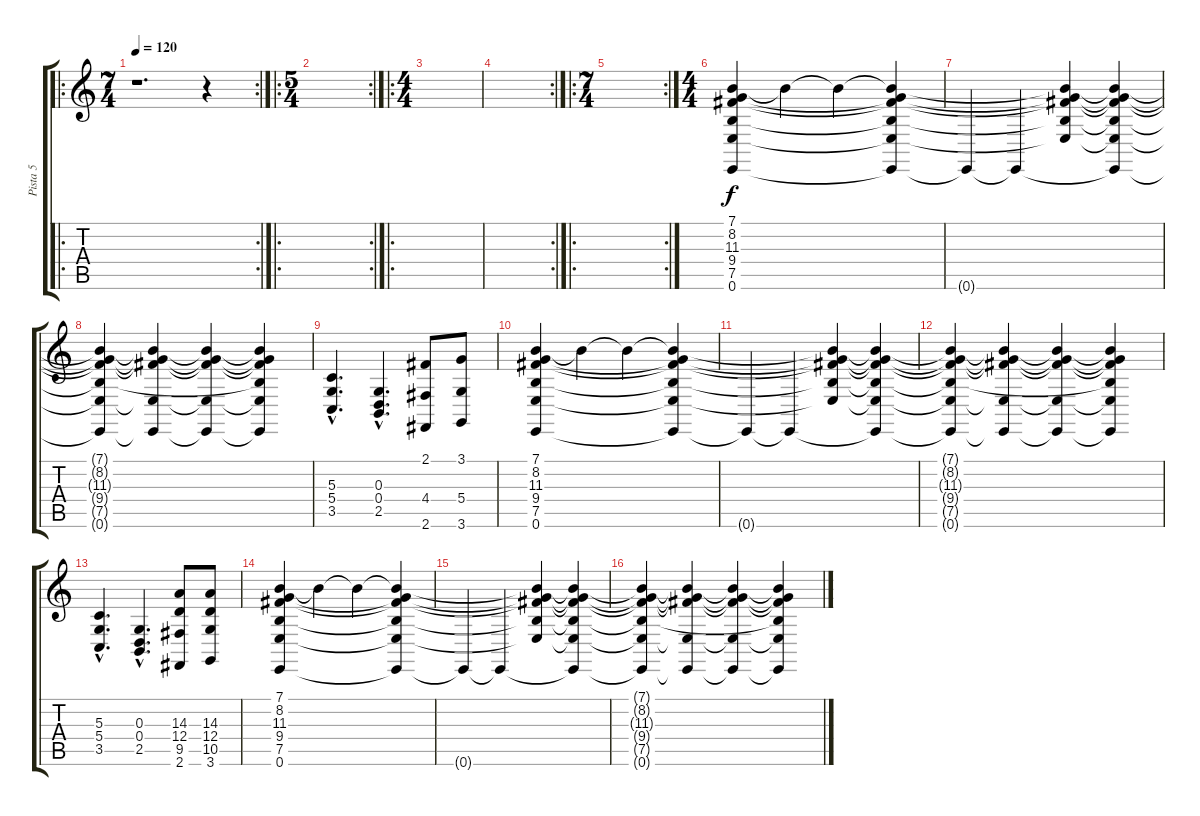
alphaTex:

\track ("Pista 5" "Pista 5") {instrument stringensemble1}
\staff {score tabs}
\tuning (E4 B3 G3 D3 A2 E2) {hide}
\ro
\rc 2
\ts (7 4)
\tempo 120
\clef g2
\ks c
r.1{d dy f instrument stringensemble1} r.4 |
\ro
\rc 2
\ts (5 4)
|
\ro
\ts (4 4)
|
\rc 2
|
\ro
\rc 2
\ts (7 4)
|
\ts (4 4)
(7.1 8.2 11.3 9.4 7.5 0.6).4 7.1{t}.4 7.1{t}.4 (7.1{t} 8.2{t} 11.3{t} 9.4{t} 7.5{t} 0.6{t}).4 |
0.6{t}.4 0.6{t}.4 (7.1{t} 8.2{t} 11.3{t} 9.4{t} 7.5{t}).4 (7.1{t} 8.2{t} 11.3{t} 9.4{t} 7.5{t} 0.6{t}).4 |
(7.1{t} 8.2{t} 11.3{t} 9.4{t} 7.5{t} 0.6{t}).4 (7.1{t} 8.2{t} 11.3{t} 7.5{t} 0.6{t}).4 (7.1{t} 8.2{t} 11.3{t} 7.5{t} 0.6{t}).4 (7.1{t} 8.2{t} 11.3{t} 9.4{t} 7.5{t} 0.6{t}).4 |
(5.3{hac} 5.4{hac} 3.5{hac}).4{d} (0.3{hac} 0.4{hac} 2.5{hac}).4{d} (2.1 4.4 2.6).8 (3.1 5.4 3.6).8 |
(7.1 8.2 11.3 9.4 7.5 0.6).4 7.1{t}.4 7.1{t}.4 (7.1{t} 8.2{t} 11.3{t} 9.4{t} 7.5{t} 0.6{t}).4 |
0.6{t}.4 0.6{t}.4 (7.1{t} 8.2{t} 11.3{t} 9.4{t} 7.5{t}).4 (7.1{t} 8.2{t} 11.3{t} 9.4{t} 7.5{t} 0.6{t}).4 |
(7.1{t} 8.2{t} 11.3{t} 9.4{t} 7.5{t} 0.6{t}).4 (7.1{t} 8.2{t} 11.3{t} 7.5{t} 0.6{t}).4 (7.1{t} 8.2{t} 11.3{t} 7.5{t} 0.6{t}).4 (7.1{t} 8.2{t} 11.3{t} 9.4{t} 7.5{t} 0.6{t}).4 |
(5.3{hac} 5.4{hac} 3.5{hac}).4{d} (0.3{hac} 0.4{hac} 2.5{hac}).4{d} (14.3 12.4 9.5 2.6).8 (14.3 12.4 10.5 3.6).8 |
(7.1 8.2 11.3 9.4 7.5 0.6).4 7.1{t}.4 7.1{t}.4 (7.1{t} 8.2{t} 11.3{t} 9.4{t} 7.5{t} 0.6{t}).4 |
0.6{t}.4 0.6{t}.4 (7.1{t} 8.2{t} 11.3{t} 9.4{t} 7.5{t}).4 (7.1{t} 8.2{t} 11.3{t} 9.4{t} 7.5{t} 0.6{t}).4 |
(7.1{t} 8.2{t} 11.3{t} 9.4{t} 7.5{t} 0.6{t}).4 (7.1{t} 8.2{t} 11.3{t} 7.5{t} 0.6{t}).4 (7.1{t} 8.2{t} 11.3{t} 7.5{t} 0.6{t}).4 (7.1{t} 8.2{t} 11.3{t} 9.4{t} 7.5{t} 0.6{t}).4
